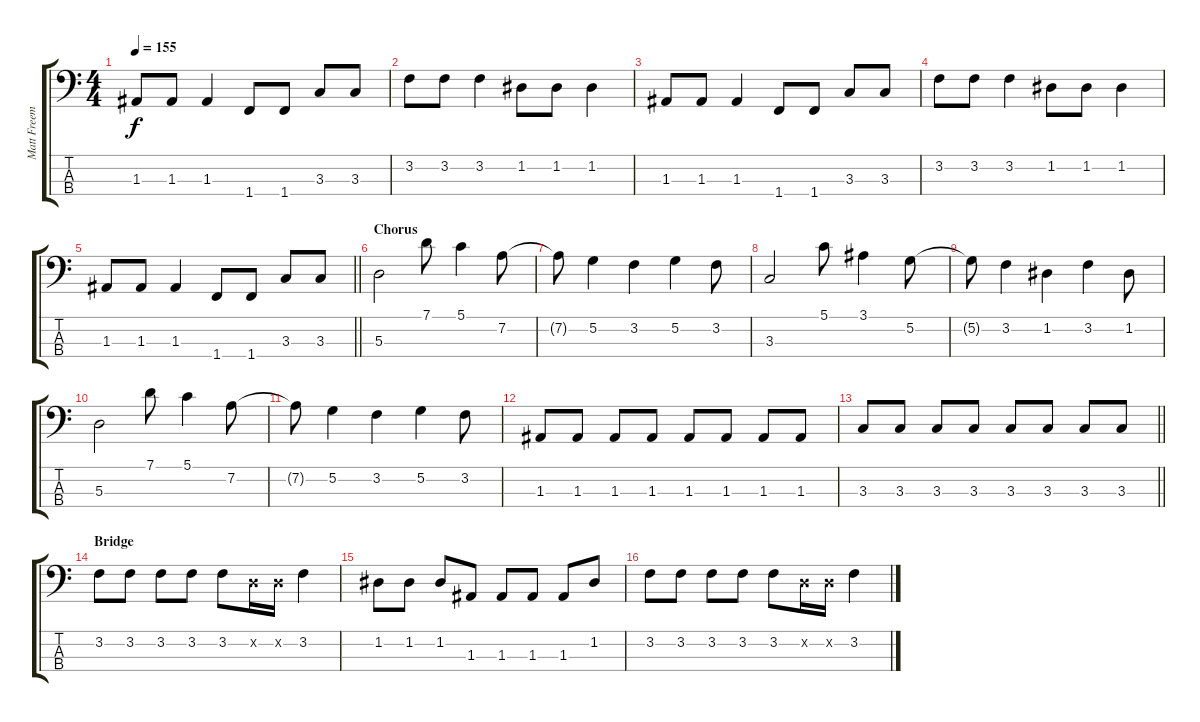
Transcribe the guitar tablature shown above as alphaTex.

\track ("Matt Freeman" "Matt Freem") {instrument electricbasspick}
\staff {score tabs}
\tuning (G2 D2 A1 E1) {hide}
\ts (4 4)
\tempo 155
\clef f4
\ks c
1.3.8{dy f} 1.3.8 1.3.4 1.4.8 1.4.8 3.3.8 3.3.8 |
3.2.8 3.2.8 3.2.4 1.2.8 1.2.8 1.2.4 |
1.3.8 1.3.8 1.3.4 1.4.8 1.4.8 3.3.8 3.3.8 |
3.2.8 3.2.8 3.2.4 1.2.8 1.2.8 1.2.4 |
\barLineRight lightlight
1.3.8 1.3.8 1.3.4 1.4.8 1.4.8 3.3.8 3.3.8 |
\section ("" "Chorus")
5.3.2 7.1.8 5.1.4 7.2.8 |
7.2{t}.8 5.2.4 3.2.4 5.2.4 3.2.8 |
3.3.2 5.1.8 3.1.4 5.2.8 |
5.2{t}.8 3.2.4 1.2.4 3.2.4 1.2.8 |
5.3.2 7.1.8 5.1.4 7.2.8 |
7.2{t}.8 5.2.4 3.2.4 5.2.4 3.2.8 |
1.3.8 1.3.8 1.3.8 1.3.8 1.3.8 1.3.8 1.3.8 1.3.8 |
\barLineRight lightlight
3.3.8 3.3.8 3.3.8 3.3.8 3.3.8 3.3.8 3.3.8 3.3.8 |
\section ("" "Bridge")
3.2.8 3.2.8 3.2.8 3.2.8 3.2.8 0.2{x}.16 0.2{x}.16 3.2.4 |
1.2.8 1.2.8 1.2.8 1.3.8 1.3.8 1.3.8 1.3.8 1.2.8 |
3.2.8 3.2.8 3.2.8 3.2.8 3.2.8 0.2{x}.16 0.2{x}.16 3.2.4
